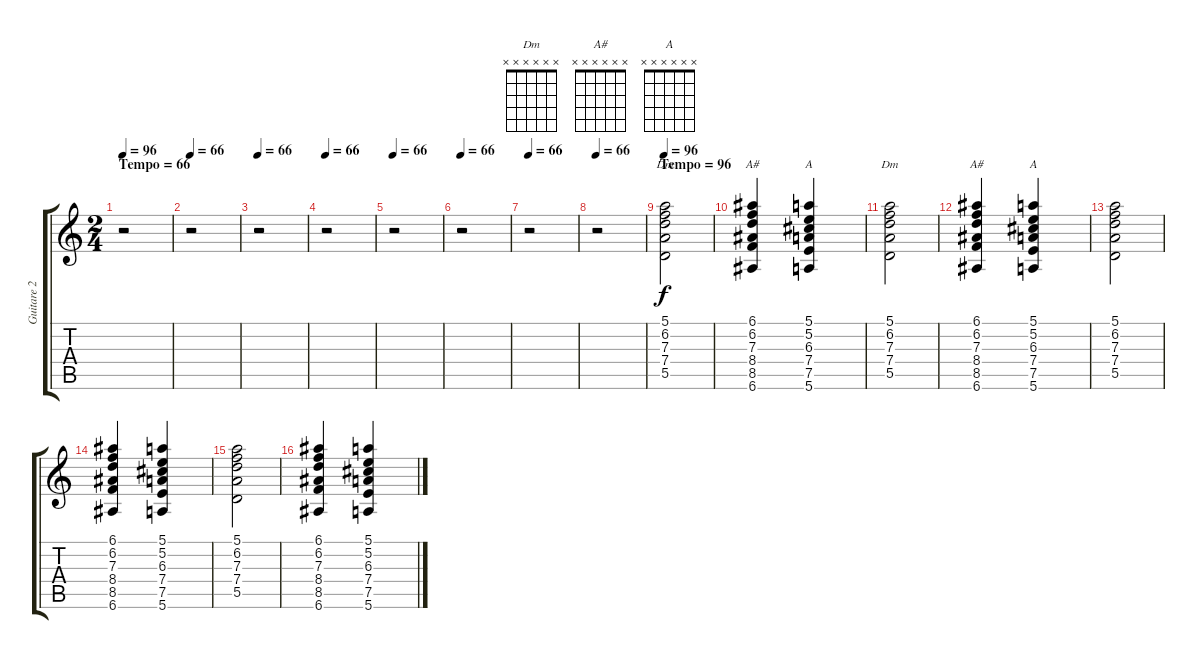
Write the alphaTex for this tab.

\track ("Guitare 2" "Guitare 2") {instrument acousticguitarsteel}
\staff {score tabs}
\tuning (E4 B3 G3 D3 A2 E2) {hide}
\chord ("Dm" 5 6 7 7 5 x) {firstfret 5}
\chord ("A#" 6 6 7 8 8 6) {firstfret 6}
\chord ("A" 5 5 6 7 7 5) {firstfret 5}
\chord ("Dm" x x x x x x) {firstfret 0}
\chord ("A#" x x x x x x) {firstfret 0}
\chord ("A" x x x x x x) {firstfret 0}
\ts (2 4)
\section ("" "Tempo = 66")
\tempo 96
\tempo 66
\tempo 96
\clef g2
\ks c
r.2{dy f instrument acousticguitarsteel} |
\tempo 66
r.2 |
\tempo 66
r.2 |
\tempo 66
r.2 |
\tempo 66
r.2 |
\tempo 66
r.2 |
\tempo 66
r.2 |
\tempo 66
r.2 |
\section ("" "Tempo = 96")
\tempo 96
(5.1 6.2 7.3 7.4 5.5).2{ch "Dm"} |
(6.1 6.2 7.3 8.4 8.5 6.6).4{ch "A#"} (5.1 5.2 6.3 7.4 7.5 5.6).4{ch "A"} |
(5.1 6.2 7.3 7.4 5.5).2{ch "Dm"} |
(6.1 6.2 7.3 8.4 8.5 6.6).4{ch "A#"} (5.1 5.2 6.3 7.4 7.5 5.6).4{ch "A"} |
(5.1 6.2 7.3 7.4 5.5).2 |
(6.1 6.2 7.3 8.4 8.5 6.6).4 (5.1 5.2 6.3 7.4 7.5 5.6).4 |
(5.1 6.2 7.3 7.4 5.5).2 |
(6.1 6.2 7.3 8.4 8.5 6.6).4 (5.1 5.2 6.3 7.4 7.5 5.6).4
